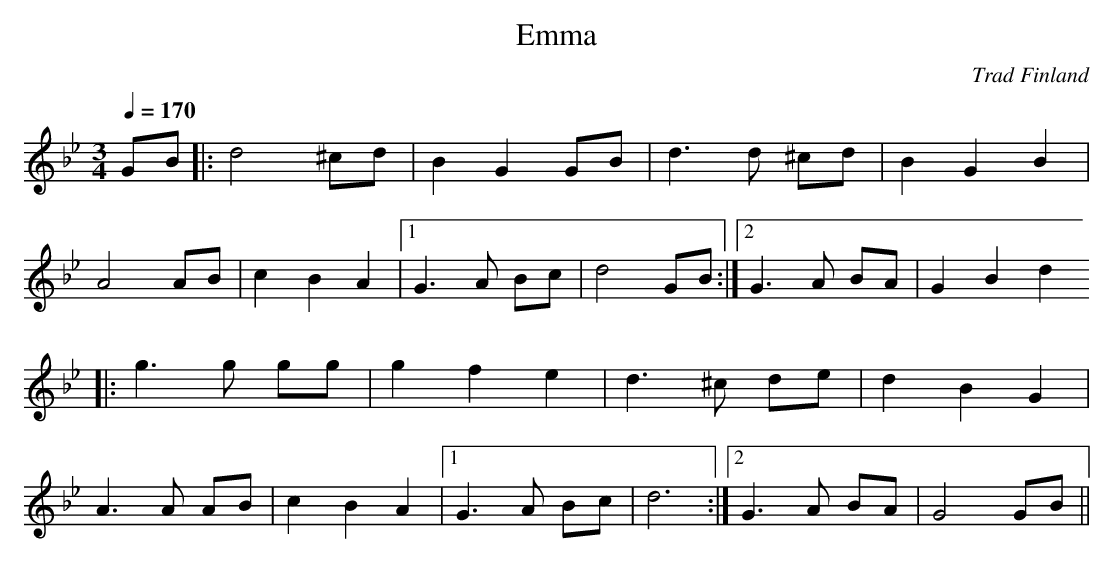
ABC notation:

X:1
T:Emma
C:Trad Finland
L:1/8
M:3/4
Q:1/4=170
K:Bb major
GB|:d4^cd|B2G2GB|d3d ^cd|B2G2B2|
A4AB|c2B2A2|1 G3A Bc|d4 GB:|2 G3A BA|G2B2d2
|:g3g gg|g2f2e2|d3^c de|d2B2G2|
A3A AB|c2B2A2|1 G3A Bc|d6:|2 G3A BA|G4 GB||
